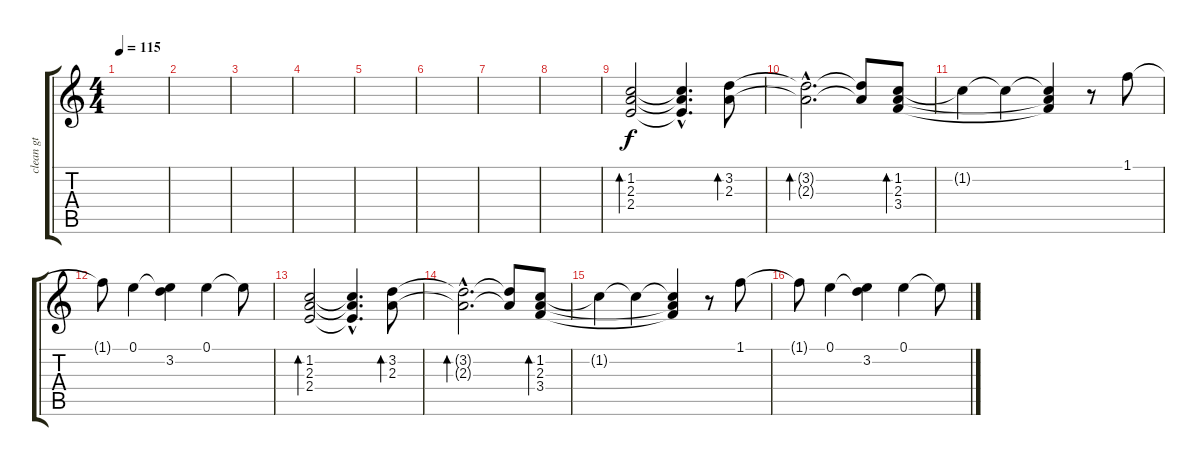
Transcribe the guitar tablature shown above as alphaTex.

\track ("clean gt" "clean gt") {instrument electricguitarjazz}
\staff {score tabs}
\tuning (E4 B3 G3 D3 A2 E2) {hide}
\ts (4 4)
\tempo 115
\clef g2
\ks c
|
|
|
|
|
|
|
|
(1.2 2.3 2.4).2{bd 240} (1.2{hac t} 2.3{hac t} 2.4{hac t}).4{d} (3.2 2.3).8{bd 240} |
(3.2{hac t} 2.3{hac t}).2{d bd 240} (3.2{t} 2.3{t}).8 (1.2 2.3 3.4).8{bd 120} |
1.2{t}.4 1.2{t}.4 (1.2{t} 2.3{t} 3.4{t}).4 r.8 1.1.8 |
1.1{t}.8 0.1.4 (0.1{t} 3.2).4 0.1.4 0.1{t}.8 |
(1.2 2.3 2.4).2{bd 240} (1.2{hac t} 2.3{hac t} 2.4{hac t}).4{d} (3.2 2.3).8{bd 240} |
(3.2{hac t} 2.3{hac t}).2{d bd 240} (3.2{t} 2.3{t}).8 (1.2 2.3 3.4).8{bd 120} |
1.2{t}.4 1.2{t}.4 (1.2{t} 2.3{t} 3.4{t}).4 r.8 1.1.8 |
1.1{t}.8 0.1.4 (0.1{t} 3.2).4 0.1.4 0.1{t}.8
